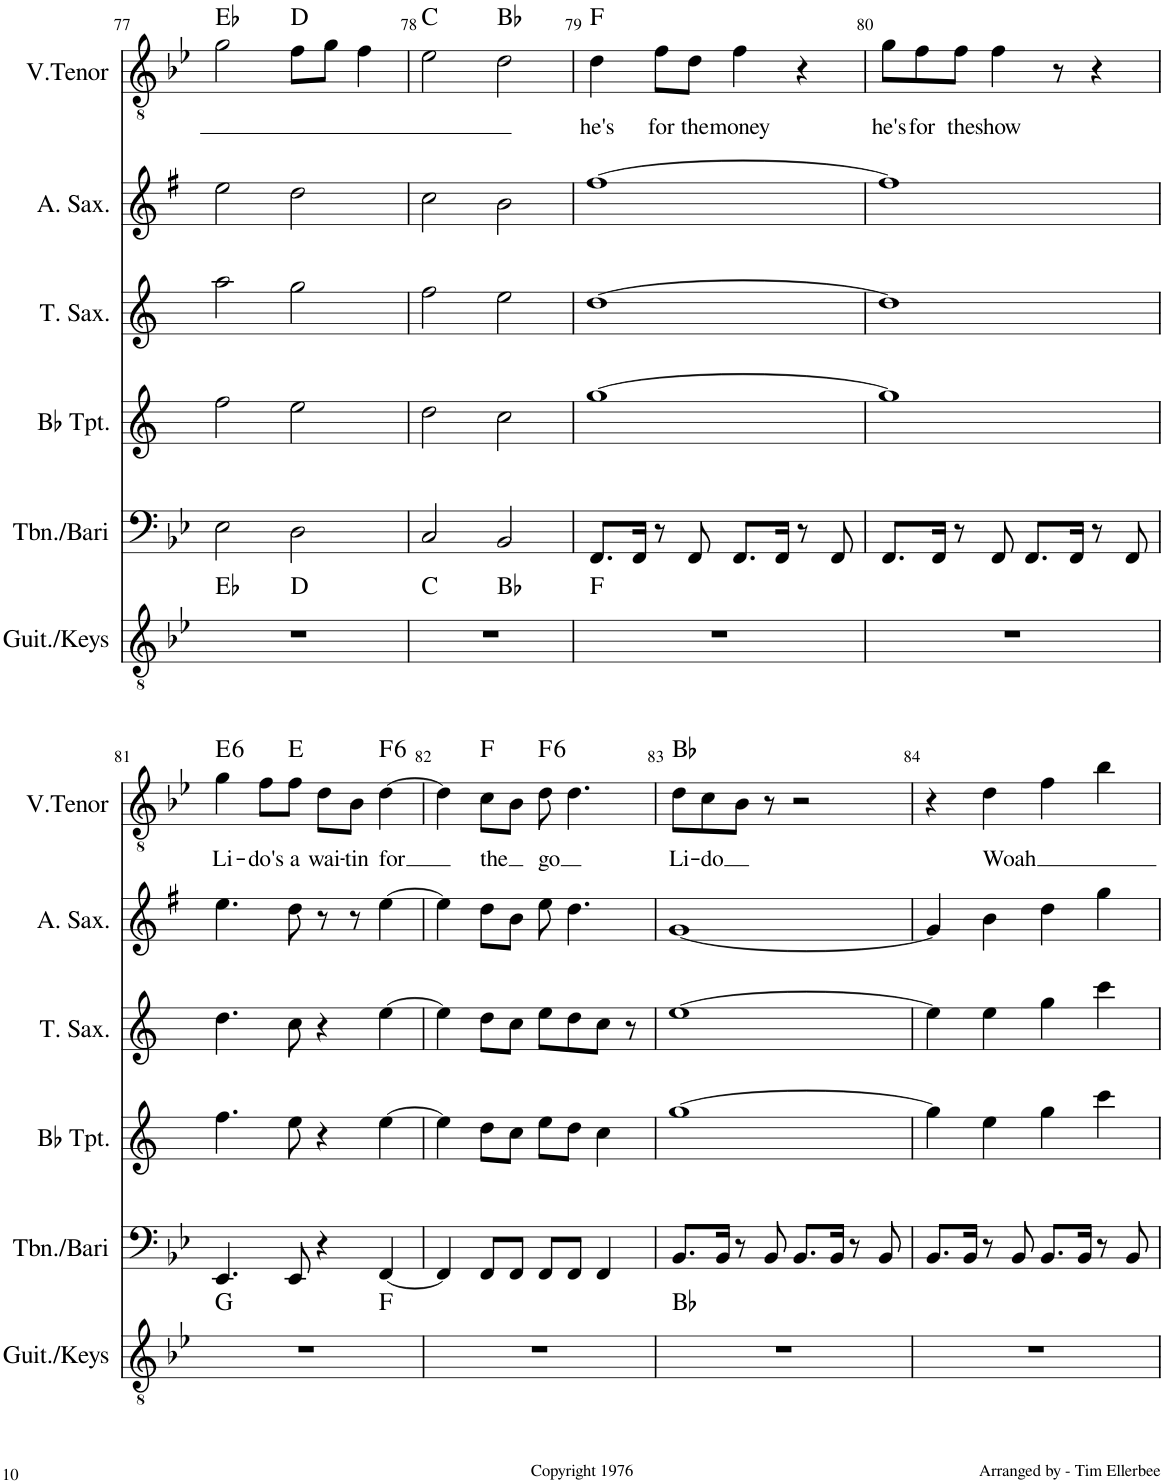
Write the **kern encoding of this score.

**kern	**harte	**kern	**kern	**kern	**kern	**kern	**text	**harte
*part6	*part6	*part5	*part4	*part3	*part2	*part1	*part1	*part1
*staff6	*	*staff5	*staff4	*staff3	*staff2	*staff1	*staff1	*
*I"Guit./Keys	*	*I"T-bone/Bari	*I"Bb Trumpet	*I"Tenor Saxophone	*I"Alto Saxophone	*I"V. Tenor	*	*
*I'Guit./Keys	*	*I'Tbn./Bari	*I'Bb Tpt.	*I'T. Sax.	*I'A. Sax.	*I'V.Tenor	*	*
!!LO:PB:g=z
*clefGv2	*	*clefF4	*clefG2	*clefG2	*clefG2	*clefGv2	*	*
*	*	*	*Trd1c2	*Trd8c14	*Trd5c9	*	*	*
*k[b-e-]	*	*k[b-e-]	*k[]	*k[]	*k[f#]	*k[b-e-]	*	*
*M4/4	*	*M4/4	*M4/4	*M4/4	*M4/4	*M4/4	*	*
=77	=77	=77	=77	=77	=77	=77	=77	=77
*^	*	*	*	*	*	*	*	*
1r	2ryy	Eb:maj	2E-\	2ff\	2aa\	2ee\	2g\	.	Eb:maj
.	2ryy	D:maj	2D\	2ee\	2gg\	2dd\	8f\L	.	D:maj
.	.	.	.	.	.	.	8g\J	.	.
.	.	.	.	.	.	.	4f\	.	.
=78	=78	=78	=78	=78	=78	=78	=78	=78	=78
1r	2ryy	C:maj	2C/	2dd\	2ff\	2cc\	2e-\	.	C:maj
.	2ryy	Bb:maj	2BB-/	2cc\	2ee\	2b\	2d\	.	Bb:maj
=79	=79	=79	=79	=79	=79	=79	=79	=79	=79
!	!	!	!	!	!	!	!	!LO:LY:b	!
*v	*v	*	*	*	*	*	*	*	*
1r	F:maj	8.FF/L	[1gg	[1dd	[1ff#	4d\	he's	F:maj
.	.	16FF/Jk	.	.	.	.	.	.
!	!	!	!	!	!	!	!LO:LY:b	!
.	.	8r	.	.	.	8f\L	for	.
!	!	!	!	!	!	!	!LO:LY:b	!
.	.	8FF/	.	.	.	8d\J	the	.
!	!	!	!	!	!	!	!LO:LY:b	!
.	.	8.FF/L	.	.	.	4f\	money	.
.	.	16FF/Jk	.	.	.	.	.	.
.	.	8r	.	.	.	4r	.	.
.	.	8FF/	.	.	.	.	.	.
=80	=80	=80	=80	=80	=80	=80	=80	=80
!	!	!	!	!	!	!	!LO:LY:b	!
1r	.	8.FF/L	1gg]	1dd]	1ff#]	8g\L	he's	.
!	!	!	!	!	!	!	!LO:LY:b	!
.	.	.	.	.	.	8f\	for	.
.	.	16FF/Jk	.	.	.	.	.	.
!	!	!	!	!	!	!	!LO:LY:b	!
.	.	8r	.	.	.	8f\J	the	.
!	!	!	!	!	!	!	!LO:LY:b	!
.	.	8FF/	.	.	.	4f\	show	.
.	.	8.FF/L	.	.	.	.	.	.
.	.	.	.	.	.	8r	.	.
.	.	16FF/Jk	.	.	.	.	.	.
.	.	8r	.	.	.	4r	.	.
.	.	8FF/	.	.	.	.	.	.
!!LO:LB:g=z
=81	=81	=81	=81	=81	=81	=81	=81	=81
!	!	!	!	!	!	!	!LO:LY:b	!LO:H:kt=6
*^	*	*	*	*	*	*	*	*
1r	2.ryy	G:maj	4.EE-/	4.ff\	4.dd\	4.ee\	4g\	Li-	E:maj6
!	!	!	!	!	!	!	!	!LO:LY:b	!
.	.	.	.	.	.	.	8f\L	-do's	.
!	!	!	!	!	!	!	!	!LO:LY:b	!
.	.	.	8EE-/	8ee\	8cc\	8dd\	8f\J	a	E:maj
!	!	!	!	!	!	!	!	!LO:LY:b	!
.	.	.	4r	4r	4r	8r	8d\L	wai-	.
!	!	!	!	!	!	!	!	!LO:LY:b	!
.	.	.	.	.	.	8r	8B-\J	-tin	.
!	!	!	!	!	!	!	!	!LO:LY:b	!LO:H:kt=6
.	4ryy	F:maj	[4FF/	[4ee\	[4ee\	[4ee\	[4d\	for	F:maj6
*v	*v	*	*	*	*	*	*	*	*
=82	=82	=82	=82	=82	=82	=82	=82	=82
1r	.	4FF/]	4ee\]	4ee\]	4ee\]	4d\]	.	.
!	!	!	!	!	!	!	!LO:LY:b	!
.	.	8FF/L	8dd\L	8dd\L	8dd\L	8c\L	the	F:maj
.	.	8FF/J	8cc\J	8cc\J	8b\J	8B-\J	.	.
!	!	!	!	!	!	!	!LO:LY:b	!LO:H:kt=6
.	.	8FF/L	8ee\L	8ee\L	8ee\	8d\	go	F:maj6
.	.	8FF/J	8dd\J	8dd\	4.dd\	4.d\	.	.
.	.	4FF/	4cc\	8cc\J	.	.	.	.
.	.	.	.	8r	.	.	.	.
=83	=83	=83	=83	=83	=83	=83	=83	=83
!	!	!	!	!	!	!	!LO:LY:b	!
1r	Bb:maj	8.BB-/L	[1gg	[1ee	[1g	8d\L	Li-	Bb:maj
!	!	!	!	!	!	!	!LO:LY:b	!
.	.	.	.	.	.	8c\	-do	.
.	.	16BB-/Jk	.	.	.	.	.	.
.	.	8r	.	.	.	8B-\J	.	.
.	.	8BB-/	.	.	.	8r	.	.
.	.	8.BB-/L	.	.	.	2r	.	.
.	.	16BB-/Jk	.	.	.	.	.	.
.	.	8r	.	.	.	.	.	.
.	.	8BB-/	.	.	.	.	.	.
=84	=84	=84	=84	=84	=84	=84	=84	=84
1r	.	8.BB-/L	4gg\]	4ee\]	4g/]	4r	.	.
.	.	16BB-/Jk	.	.	.	.	.	.
!	!	!	!	!	!	!	!LO:LY:b	!
.	.	8r	4ee\	4ee\	4b\	4d\	Woah	.
.	.	8BB-/	.	.	.	.	.	.
.	.	8.BB-/L	4gg\	4gg\	4dd\	4f\	.	.
.	.	16BB-/Jk	.	.	.	.	.	.
.	.	8r	4ccc\	4ccc\	4gg\	4b-\	.	.
.	.	8BB-/	.	.	.	.	.	.
=	=	=	=	=	=	=	=	=
*-	*-	*-	*-	*-	*-	*-	*-	*-
